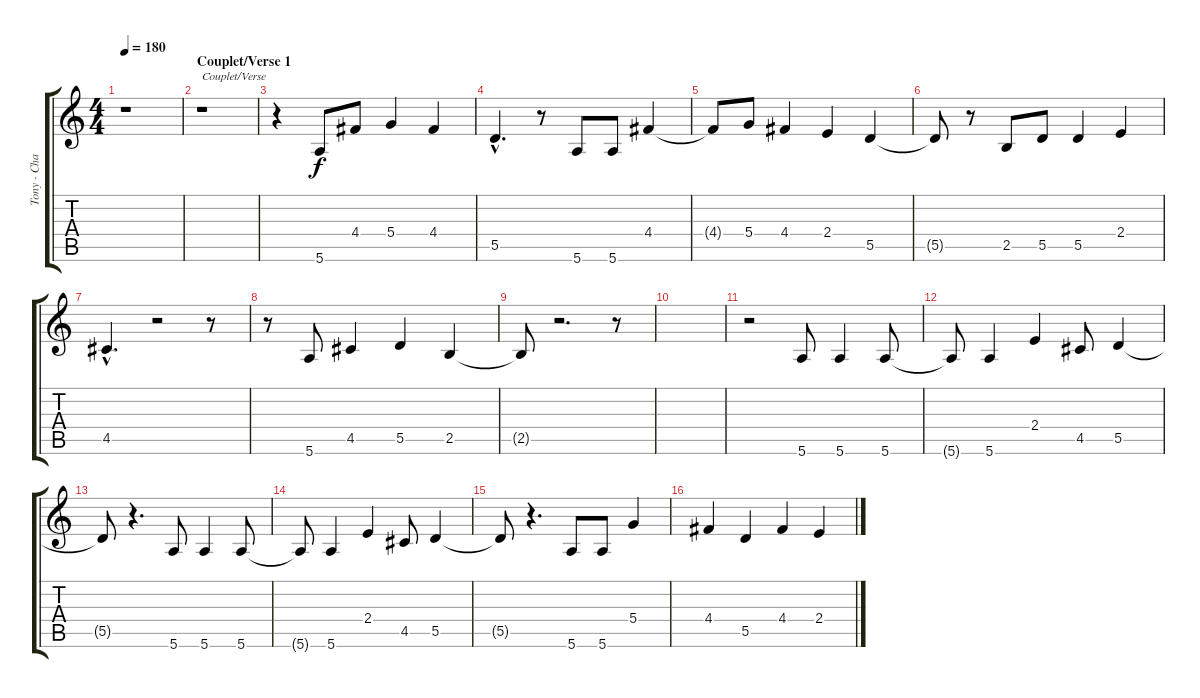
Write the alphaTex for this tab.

\track ("Tony - Chant/Vocals" "Tony - Cha") {instrument electricguitarclean}
\staff {score tabs}
\tuning (E4 B3 G3 D3 A2 E2) {hide}
\ts (4 4)
\tempo 180
\clef g2
\ks c
r.1{dy f} |
\section ("" "Couplet/Verse 1")
r.1{txt "Couplet/Verse"} |
r.4 5.6.8 4.4.8 5.4.4 4.4.4 |
5.5{hac}.4{d} r.8 5.6.8 5.6.8 4.4.4 |
4.4{t}.8 5.4.8 4.4.4 2.4.4 5.5.4 |
5.5{t}.8 r.8 2.5.8 5.5.8 5.5.4 2.4.4 |
4.5{hac}.4{d} r.2 r.8 |
r.8 5.6.8 4.5.4 5.5.4 2.5.4 |
2.5{t}.8 r.2{d} r.8 |
|
r.2 5.6.8 5.6.4 5.6.8 |
5.6{t}.8 5.6.4 2.4.4 4.5.8 5.5.4 |
5.5{t}.8 r.4{d} 5.6.8 5.6.4 5.6.8 |
5.6{t}.8 5.6.4 2.4.4 4.5.8 5.5.4 |
5.5{t}.8 r.4{d} 5.6.8 5.6.8 5.4.4 |
4.4.4 5.5.4 4.4.4 2.4.4
